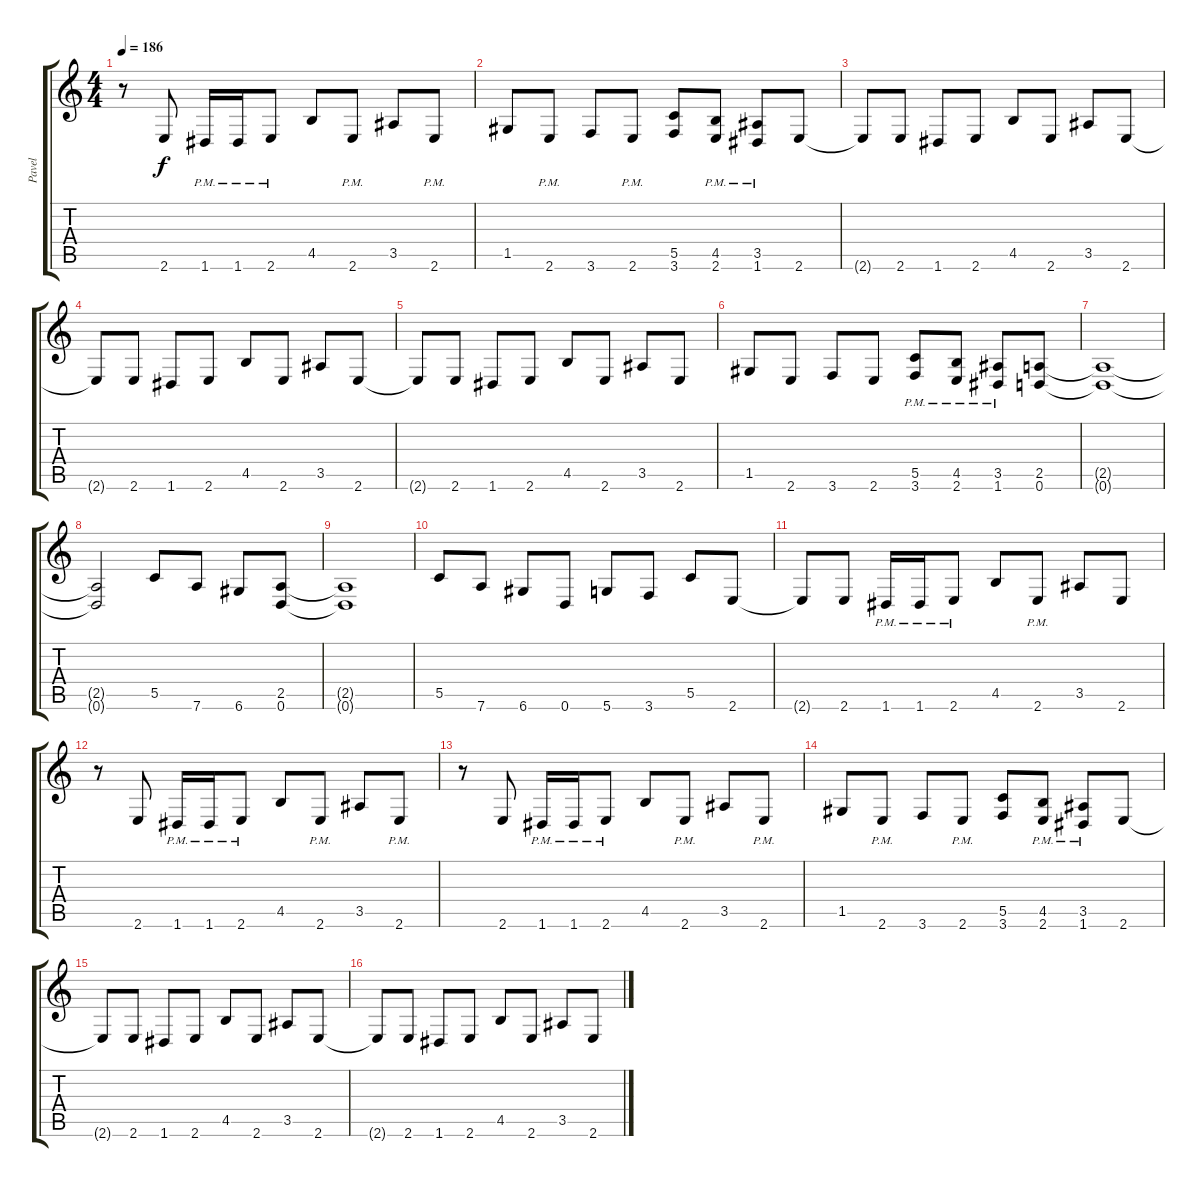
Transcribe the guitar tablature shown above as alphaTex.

\track ("Pavel" "Pavel") {instrument overdrivenguitar}
\staff {score tabs}
\tuning (D4 A3 F3 C3 G2 D2) {hide}
\ts (4 4)
\tempo 186
\clef g2
\ks c
r.8{dy f} 2.6.8 1.6{pm}.16 1.6{pm}.16 2.6{pm}.8 4.5.8 2.6{pm}.8 3.5.8 2.6{pm}.8 |
1.5.8 2.6{pm}.8 3.6.8 2.6{pm}.8 (5.5 3.6).8 (4.5{pm} 2.6{pm}).8 (3.5{pm} 1.6{pm}).8 2.6.8 |
2.6{t}.8 2.6.8 1.6.8 2.6.8 4.5.8 2.6.8 3.5.8 2.6.8 |
2.6{t}.8 2.6.8 1.6.8 2.6.8 4.5.8 2.6.8 3.5.8 2.6.8 |
2.6{t}.8 2.6.8 1.6.8 2.6.8 4.5.8 2.6.8 3.5.8 2.6.8 |
1.5.8 2.6.8 3.6.8 2.6.8 (5.5{pm} 3.6{pm}).8 (4.5{pm} 2.6{pm}).8 (3.5{pm} 1.6{pm}).8 (2.5 0.6).8 |
(2.5{t} 0.6{t}).1 |
(2.5{t} 0.6{t}).2 5.5.8 7.6.8 6.6.8 (2.5 0.6).8 |
(2.5{t} 0.6{t}).1 |
5.5.8 7.6.8 6.6.8 0.6.8 5.6.8 3.6.8 5.5.8 2.6.8 |
2.6{t}.8 2.6.8 1.6{pm}.16 1.6{pm}.16 2.6{pm}.8 4.5.8 2.6{pm}.8 3.5.8 2.6.8 |
r.8 2.6.8 1.6{pm}.16 1.6{pm}.16 2.6{pm}.8 4.5.8 2.6{pm}.8 3.5.8 2.6{pm}.8 |
r.8 2.6.8 1.6{pm}.16 1.6{pm}.16 2.6{pm}.8 4.5.8 2.6{pm}.8 3.5.8 2.6{pm}.8 |
1.5.8 2.6{pm}.8 3.6.8 2.6{pm}.8 (5.5 3.6).8 (4.5{pm} 2.6{pm}).8 (3.5{pm} 1.6{pm}).8 2.6.8 |
2.6{t}.8 2.6.8 1.6.8 2.6.8 4.5.8 2.6.8 3.5.8 2.6.8 |
2.6{t}.8 2.6.8 1.6.8 2.6.8 4.5.8 2.6.8 3.5.8 2.6.8
